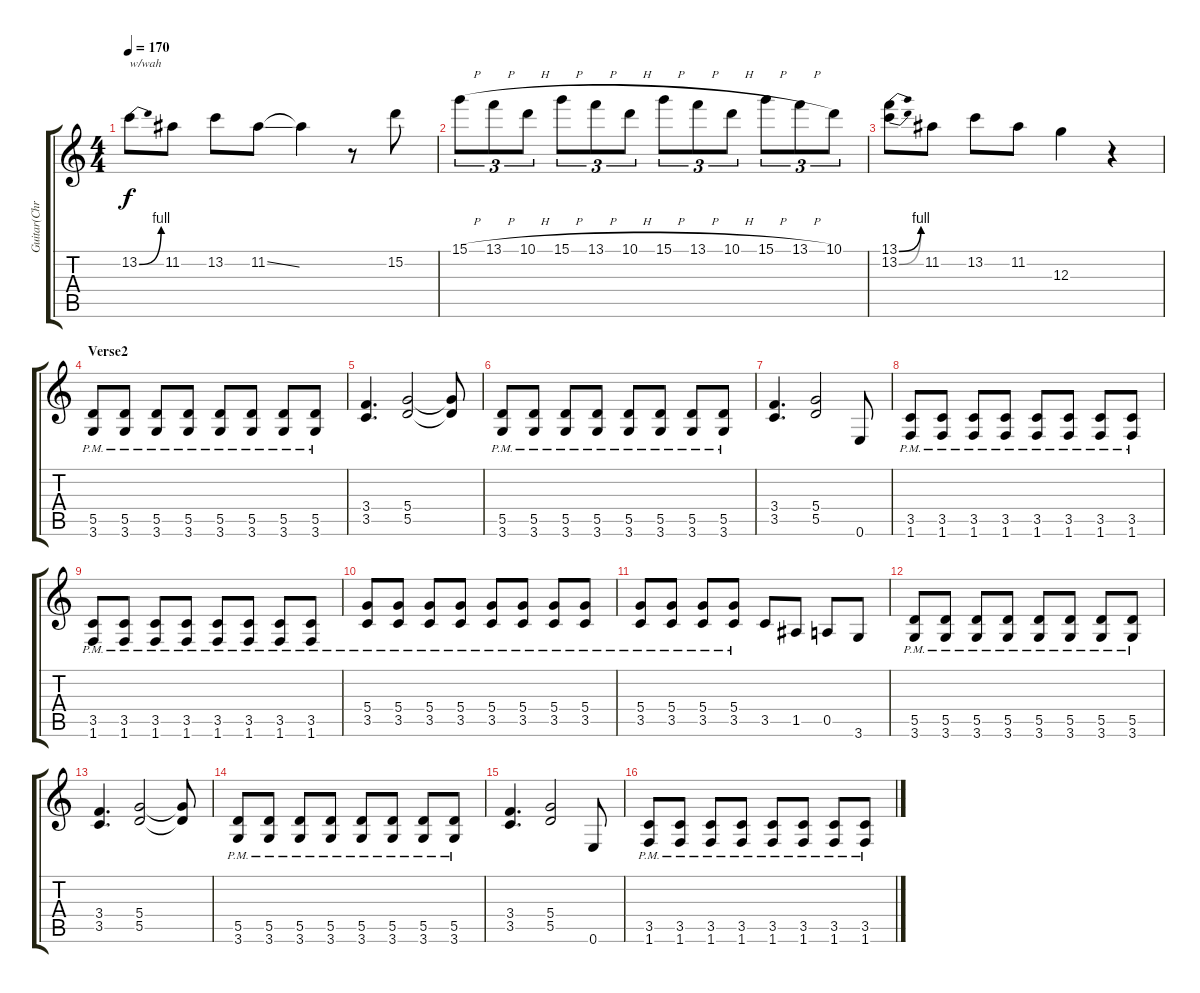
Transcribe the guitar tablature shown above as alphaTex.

\track ("Guitar(Chris Holmes)" "Guitar(Chr") {instrument overdrivenguitar}
\staff {score tabs}
\tuning (E4 B3 G3 D3 A2 E2) {hide}
\ts (4 4)
\section ("" "")
\tempo 170
\clef g2
\ks c
13.2{be (bend 0 0 60 4)}.8{txt "w/wah" dy f} 11.2.8 13.2.8 11.2{ss}.8 11.2{t}.4 r.8 15.2.8 |
15.1{h}.8{tu (3 2)} 13.1{h}.8{tu (3 2)} 10.1{h}.8{tu (3 2)} 15.1{h}.8{tu (3 2)} 13.1{h}.8{tu (3 2)} 10.1{h}.8{tu (3 2)} 15.1{h}.8{tu (3 2)} 13.1{h}.8{tu (3 2)} 10.1{h}.8{tu (3 2)} 15.1{h}.8{tu (3 2)} 13.1{h}.8{tu (3 2)} 10.1.8{tu (3 2)} |
(13.1{be (bend 0 0 60 4)} 13.2{be (bend 0 0 60 4)}).8 11.2.8 13.2.8 11.2.8 12.3.4 r.4 |
\section ("" "Verse2")
(5.5{pm} 3.6{pm}).8 (5.5{pm} 3.6{pm}).8 (5.5{pm} 3.6{pm}).8 (5.5{pm} 3.6{pm}).8 (5.5{pm} 3.6{pm}).8 (5.5{pm} 3.6{pm}).8 (5.5{pm} 3.6{pm}).8 (5.5{pm} 3.6{pm}).8 |
(3.4 3.5).4{d} (5.4 5.5).2 (5.4{t} 5.5{t}).8 |
(5.5{pm} 3.6{pm}).8 (5.5{pm} 3.6{pm}).8 (5.5{pm} 3.6{pm}).8 (5.5{pm} 3.6{pm}).8 (5.5{pm} 3.6{pm}).8 (5.5{pm} 3.6{pm}).8 (5.5{pm} 3.6{pm}).8 (5.5{pm} 3.6{pm}).8 |
(3.4 3.5).4{d} (5.4 5.5).2 0.6.8 |
(3.5{pm} 1.6{pm}).8 (3.5{pm} 1.6{pm}).8 (3.5{pm} 1.6{pm}).8 (3.5{pm} 1.6{pm}).8 (3.5{pm} 1.6{pm}).8 (3.5{pm} 1.6{pm}).8 (3.5{pm} 1.6{pm}).8 (3.5{pm} 1.6{pm}).8 |
(3.5{pm} 1.6{pm}).8 (3.5{pm} 1.6{pm}).8 (3.5{pm} 1.6{pm}).8 (3.5{pm} 1.6{pm}).8 (3.5{pm} 1.6{pm}).8 (3.5{pm} 1.6{pm}).8 (3.5{pm} 1.6{pm}).8 (3.5{pm} 1.6{pm}).8 |
(5.4{pm} 3.5{pm}).8 (5.4{pm} 3.5{pm}).8 (5.4{pm} 3.5{pm}).8 (5.4{pm} 3.5{pm}).8 (5.4{pm} 3.5{pm}).8 (5.4{pm} 3.5{pm}).8 (5.4{pm} 3.5{pm}).8 (5.4{pm} 3.5).8 |
(5.4{pm} 3.5{pm}).8 (5.4{pm} 3.5{pm}).8 (5.4{pm} 3.5{pm}).8 (5.4{pm} 3.5{pm}).8 3.5.8 1.5.8 0.5.8 3.6.8 |
(5.5{pm} 3.6{pm}).8 (5.5{pm} 3.6{pm}).8 (5.5{pm} 3.6{pm}).8 (5.5{pm} 3.6{pm}).8 (5.5{pm} 3.6{pm}).8 (5.5{pm} 3.6{pm}).8 (5.5{pm} 3.6{pm}).8 (5.5{pm} 3.6{pm}).8 |
(3.4 3.5).4{d} (5.4 5.5).2 (5.4{t} 5.5{t}).8 |
(5.5{pm} 3.6{pm}).8 (5.5{pm} 3.6{pm}).8 (5.5{pm} 3.6{pm}).8 (5.5{pm} 3.6{pm}).8 (5.5{pm} 3.6{pm}).8 (5.5{pm} 3.6{pm}).8 (5.5{pm} 3.6{pm}).8 (5.5{pm} 3.6{pm}).8 |
(3.4 3.5).4{d} (5.4 5.5).2 0.6.8 |
(3.5{pm} 1.6{pm}).8 (3.5{pm} 1.6{pm}).8 (3.5{pm} 1.6{pm}).8 (3.5{pm} 1.6{pm}).8 (3.5{pm} 1.6{pm}).8 (3.5{pm} 1.6{pm}).8 (3.5{pm} 1.6{pm}).8 (3.5{pm} 1.6{pm}).8
